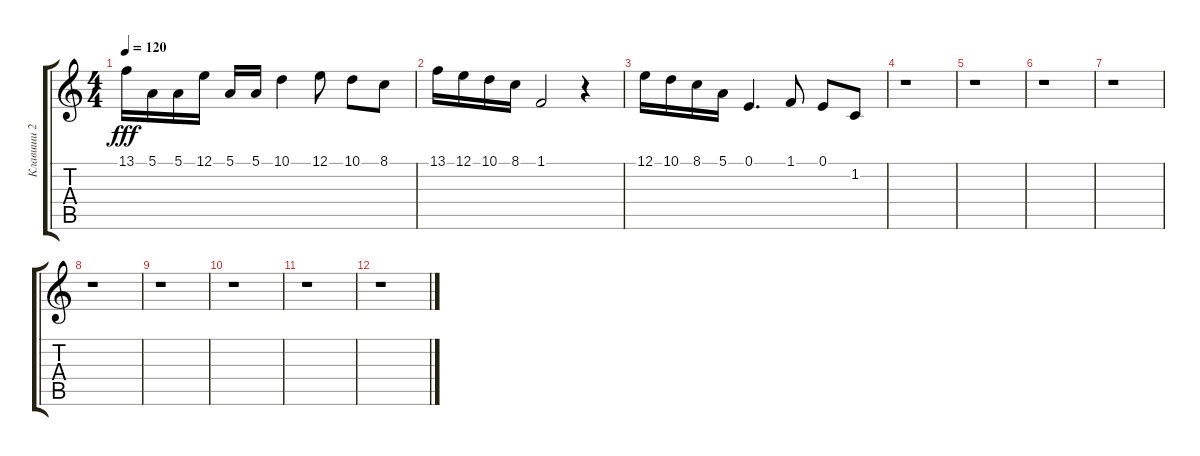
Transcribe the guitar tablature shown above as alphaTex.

\track ("Клавиши 2" "Клавиши 2") {instrument pad1newage}
\staff {score tabs}
\tuning (E4 B3 G3 D3 A2 E2) {hide}
\ts (4 4)
\tempo 120
\clef g2
\ks c
13.1.16{dy fff} 5.1.16 5.1.16 12.1.16 5.1.16 5.1.16 10.1.4 12.1.8 10.1.8 8.1.8 |
13.1.16 12.1.16 10.1.16 8.1.16 1.1.2 r.4 |
12.1.16 10.1.16 8.1.16 5.1.16 0.1.4{d} 1.1.8 0.1.8 1.2.8 |
r.1 |
r.1 |
r.1 |
r.1 |
r.1 |
r.1 |
r.1 |
r.1 |
r.1
